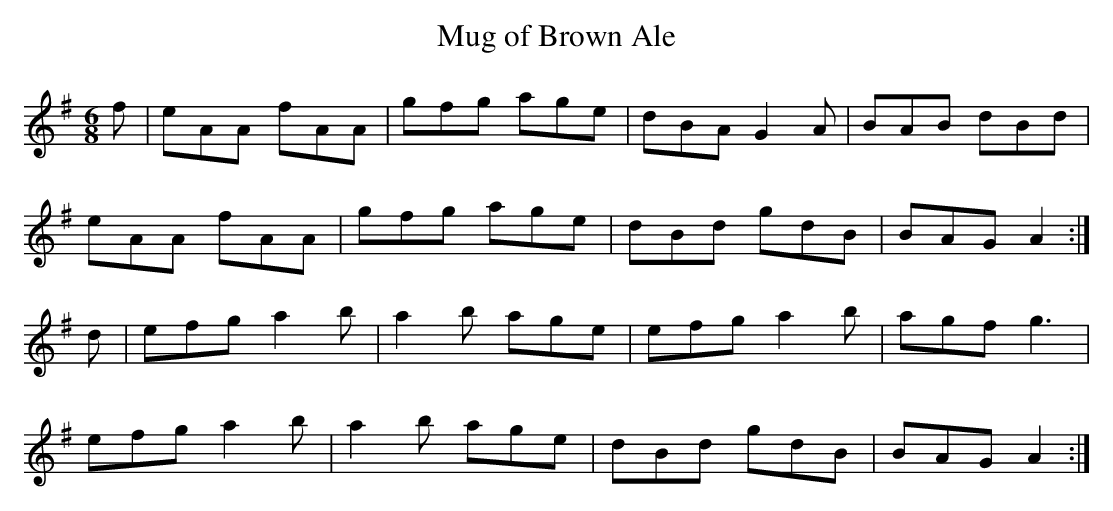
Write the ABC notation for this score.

X:1
T:Mug of Brown Ale
M:6/8
L:1/8
K:A Dorian
f|eAA fAA|gfg age|dBA G2A|BAB dBd|!
eAA fAA|gfg age|dBd gdB|BAG A2:|!
d|efg a2b|a2b age|efg a2b|agf g3|!
efg a2b|a2b age|dBd gdB|BAG A2:|!
